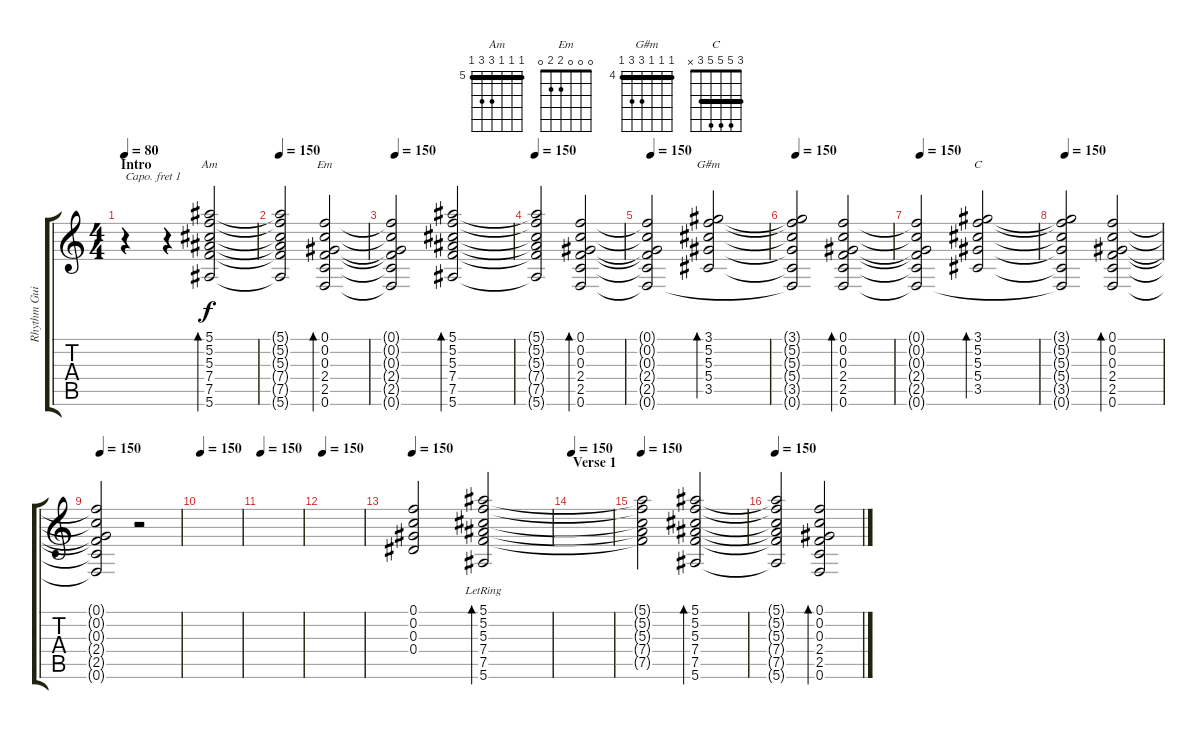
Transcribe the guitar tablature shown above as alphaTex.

\track ("Rhythm Guitar" "Rhythm Gui") {instrument acousticguitarsteel}
\staff {score tabs}
\capo 1
\tuning (E4 B3 G3 D3 A2 E2) {hide}
\chord ("Am" 5 5 5 7 7 5) {firstfret 5 barre 5}
\chord ("Em" 0 0 0 2 2 0)
\chord ("G#m" 4 4 4 6 6 4) {firstfret 4 barre 4}
\chord ("C" 3 5 5 5 3 x) {barre 3}
\ts (4 4)
\section ("" "Intro")
\tempo 80
\tempo 150
\tempo 80
\clef g2
\ks c
r.4{dy f instrument acousticguitarsteel} r.4 (5.1 5.2 5.3 7.4 7.5 5.6).2{bd 240 ch "Am"} |
\tempo 150
(5.1{t} 5.2{t} 5.3{t} 7.4{t} 7.5{t} 5.6{t}).2 (0.1 0.2 0.3 2.4 2.5 0.6).2{bd 240 ch "Em"} |
\tempo 150
(0.1{t} 0.2{t} 0.3{t} 2.4{t} 2.5{t} 0.6{t}).2 (5.1 5.2 5.3 7.4 7.5 5.6).2{bd 240} |
\tempo 150
(5.1{t} 5.2{t} 5.3{t} 7.4{t} 7.5{t} 5.6{t}).2 (0.1 0.2 0.3 2.4 2.5 0.6).2{bd 240} |
\tempo 150
(0.1{t} 0.2{t} 0.3{t} 2.4{t} 2.5{t} 0.6{t}).2 (3.1 5.2 5.3 5.4 3.5).2{bd 240 ch "G#m"} |
\tempo 150
(3.1{t} 5.2{t} 5.3{t} 5.4{t} 3.5{t} 0.6{t}).2 (0.1 0.2 0.3 2.4 2.5 0.6).2{bd 240} |
\tempo 150
(0.1{t} 0.2{t} 0.3{t} 2.4{t} 2.5{t} 0.6{t}).2 (3.1 5.2 5.3 5.4 3.5).2{bd 240 ch "C"} |
\tempo 150
(3.1{t} 5.2{t} 5.3{t} 5.4{t} 3.5{t} 0.6{t}).2 (0.1 0.2 0.3 2.4 2.5 0.6).2{bd 240} |
\tempo 150
(0.1{t} 0.2{t} 0.3{t} 2.4{t} 2.5{t} 0.6{t}).2 r.2 |
\tempo 150
|
\tempo 150
|
\tempo 150
|
\tempo 150
(0.1 0.2 0.3 0.4).2 (5.1{lr} 5.2{lr} 5.3{lr} 7.4{lr} 7.5{lr} 5.6{lr}).2{bd 240} |
\section ("" "Verse 1")
\tempo 150
|
\tempo 150
(5.1{t} 5.2{t} 5.3{t} 7.4{t} 7.5{t}).2 (5.1 5.2 5.3 7.4 7.5 5.6).2{bd 240} |
\tempo 150
(5.1{t} 5.2{t} 5.3{t} 7.4{t} 7.5{t} 5.6{t}).2 (0.1 0.2 0.3 2.4 2.5 0.6).2{bd 240}
